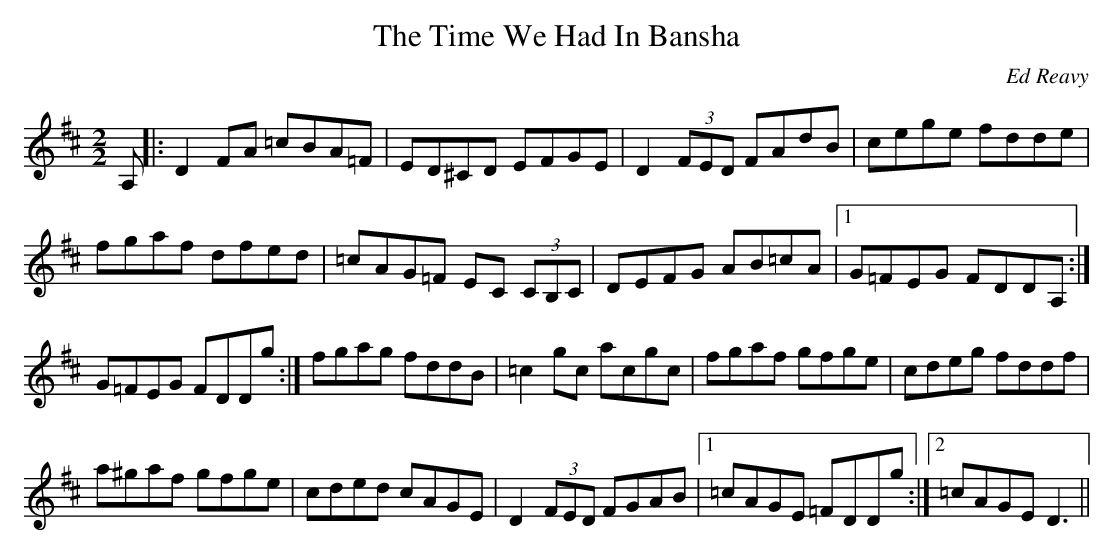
X:1
T:The Time We Had In Bansha
M:2/2
L:1/8
C:Ed Reavy
K:D
A,||:D2 FA =cBA=F|ED^CD EFGE|D2 (3FED FAdB|cege fdde|
fgaf dfed|=cAG=F EC (3CB,C|DEFG AB=cA|1 G=FEG FDDA,:|
2 G=FEG FDDg:|fgag fddB|=c2 gc acgc|fgaf gfge|cdeg fddf |
a^gaf gfge|cded cAGE|D2 (3FED FGAB|1 =cAGE =FDDg:|2=cAGE D3||
